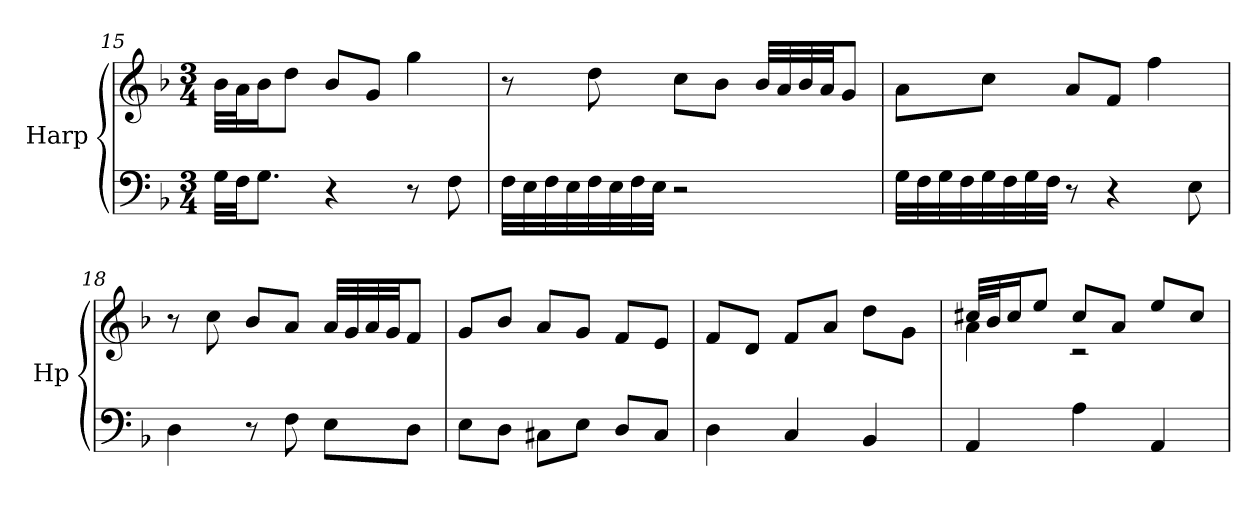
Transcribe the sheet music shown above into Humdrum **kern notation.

**kern	**kern
*part1	*part1
*staff2	*staff1
*I"Harp	*
*I'Hp	*
*clefF4	*clefG2
*k[b-]	*k[b-]
*M3/4	*M3/4
=15	=15
32G\LLL	32b-\LLL
32F\JJ	32a\J
8.G\J	16b-\J
.	8dd\J
4r	8b-/L
.	8g/J
8r	4gg\
8F\	.
!!LO:LB:g=z
=16	=16
32F\LLL	8r
32E\	.
32F\	.
32E\	.
32F\	8dd\
32E\	.
32F\	.
32E\JJJ	.
2r	8cc\L
.	8b-\J
.	32b-/LLL
.	32a/
.	32b-/
.	32a/JJ
.	8g/J
=17	=17
32G\LLL	8a\L
32F\	.
32G\	.
32F\	.
32G\	8cc\J
32F\	.
32G\	.
32F\JJJ	.
8r	8a/L
4r	8f/J
.	4ff\
8E\	.
=18	=18
4D\	8r
.	8cc\
8r	8b-/L
8F\	8a/J
8E\L	32a/LLL
.	32g/
.	32a/
.	32g/JJ
8D\J	8f/J
=19	=19
8E\L	8g/L
8D\J	8b-/J
8C#X\L	8a/L
8E\J	8g/J
8D/L	8f/L
8C#/J	8e/J
!!LO:LB:g=z
=20	=20
4D\	8f/L
.	8d/J
4C/	8f/L
.	8a/J
4BB-/	8dd\L
.	8g\J
=21	=21
*	*^
4AA/	32cc#X/LLL	4a\
.	32b-/J	.
.	16cc#/J	.
.	8ee/J	.
4A\	8cc#/L	2r
.	8a/J	.
4AA/	8ee/L	.
.	8cc#/J	.
*	*v	*v
=	=
*-	*-
